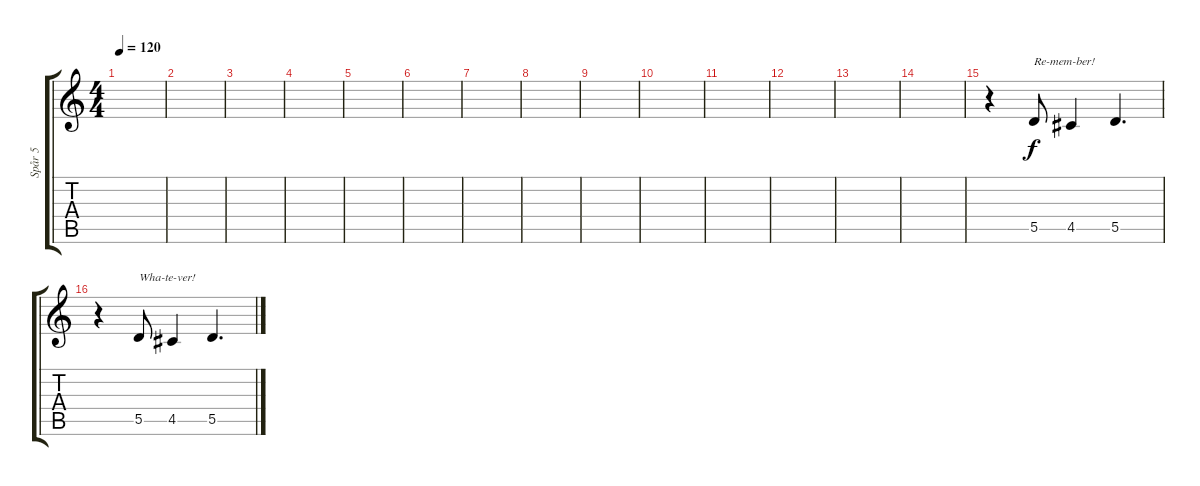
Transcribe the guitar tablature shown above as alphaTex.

\track ("Spår 5" "Spår 5") {instrument acousticguitarsteel}
\staff {score tabs}
\tuning (E4 B3 G3 D3 A2 E2) {hide}
\ts (4 4)
\tempo 120
\clef g2
\ks c
|
|
|
|
|
|
|
|
|
|
|
|
|
|
r.4 5.5.8{txt "Re-mem-ber!"} 4.5.4 5.5.4{d} |
r.4 5.5.8{txt "Wha-te-ver!"} 4.5.4 5.5.4{d}
